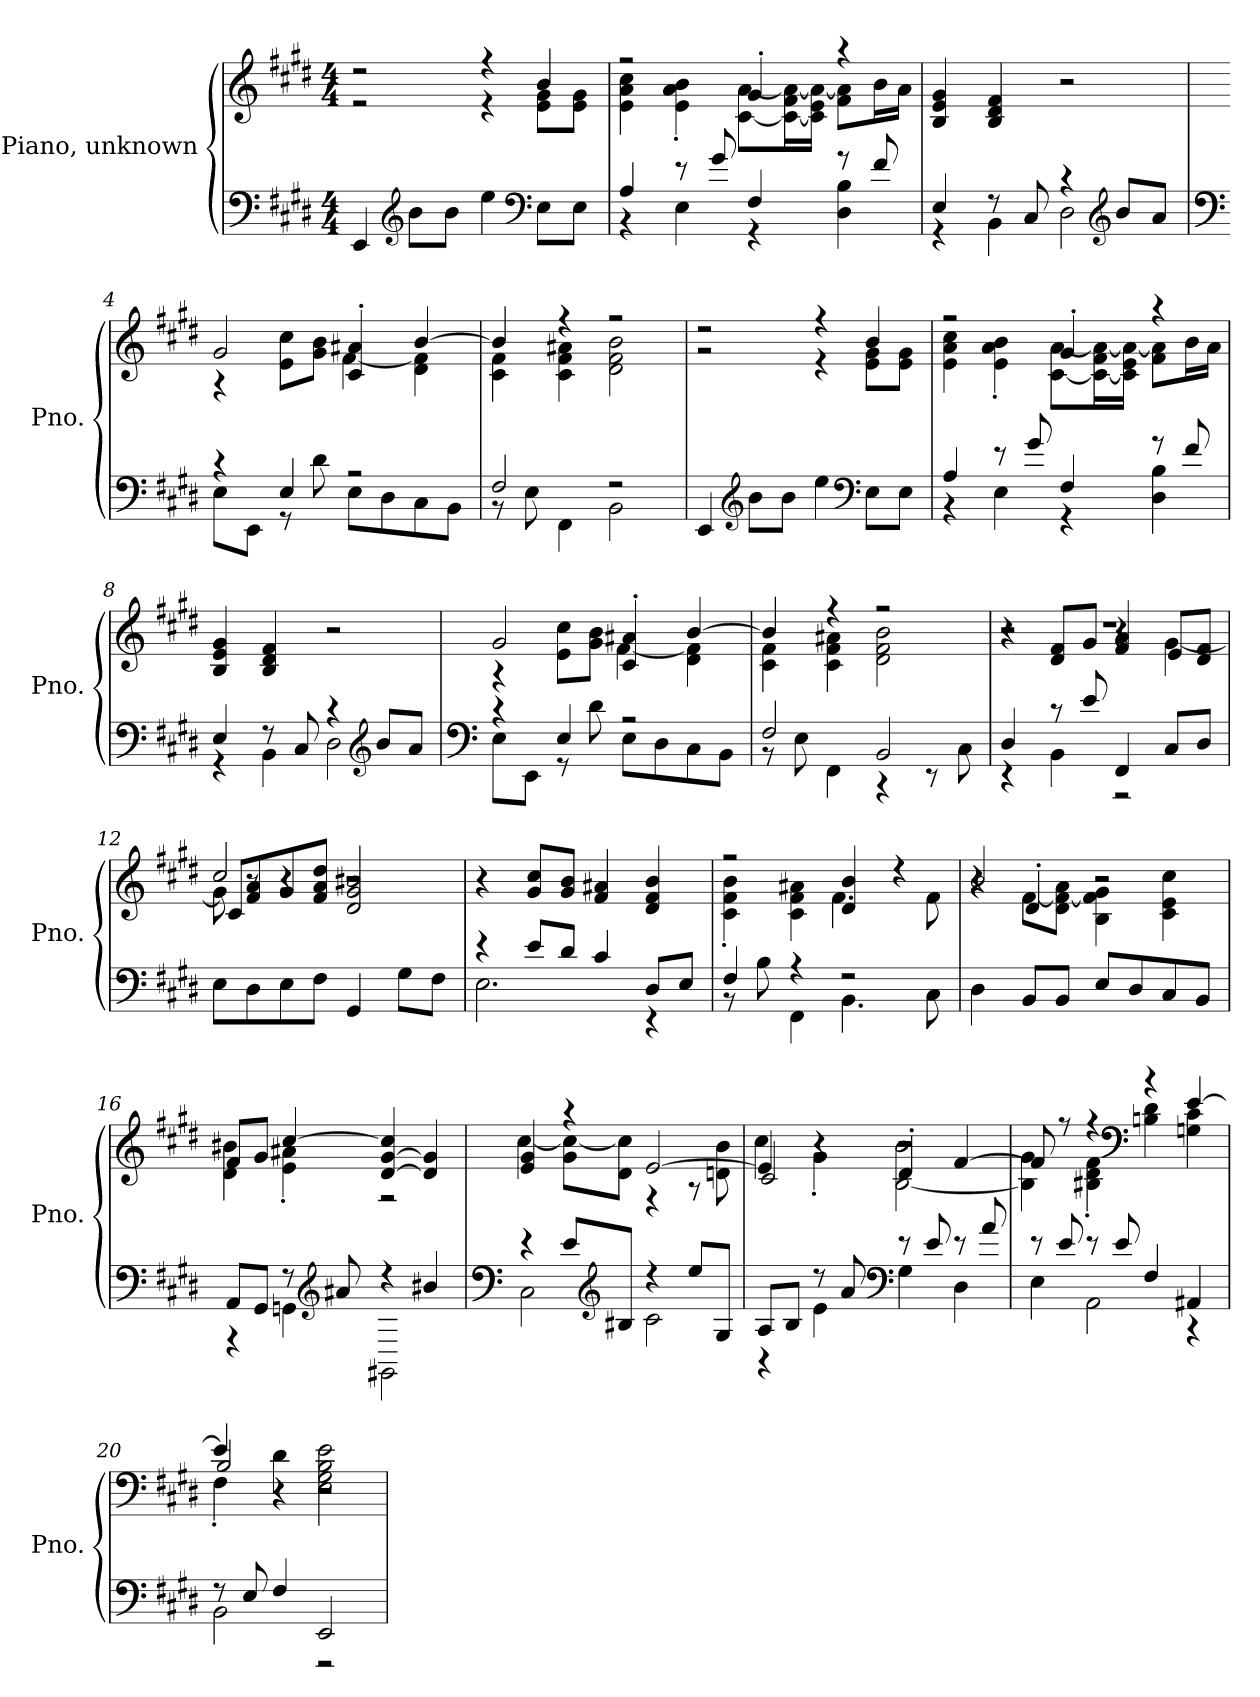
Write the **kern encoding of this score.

**kern	**kern
*part1	*part1
*staff2	*staff1
*I"Piano, unknown	*
*I'Pno.	*
*clefF4	*clefG2
*k[f#c#g#d#]	*k[f#c#g#d#]
*M4/4	*M4/4
*MM120	*MM120
=1	=1
*	*^
4EE/	2r	2r
*clefG2	*	*
8b\L	.	.
8b\J	.	.
4ee\	4r	4r
*clefF4	*	*
8E\L	4b/	8e\ 8g#\L
8E\J	.	8e\ 8g#\J
=2	=2	=2
*^	*	*
4A/	4r	2r	4e\ 4a\ 4cc#\
8r	4E\	.	4e\' 4a\' 4b\'
8g#/	.	.	.
4F#/	4r	4g#'/	[8c#\ [8a\L
.	.	.	16c#\_ 16f#\ 16a\_L
.	.	.	16c#\] 16e\ 16a\_JJ
8r	4D#\ 4B\	4r	8f#\ 8a\]L
8f#/	.	.	16b\L
.	.	.	16a\JJ
*	*	*v	*v
=3	=3	=3
4E/	4r	4B/ 4e/ 4g#/
8r	4BB\	4B/ 4d#/ 4f#/
8C#/	.	.
4r	2D#\	2r
*clefG2	*	*
8b/L	.	.
8a/J	.	.
!!LO:LB:g=z
=4	=4	=4
*clefF4	*	*
*	*	*^
4r	8E\L	2g#/	4r
.	8EE\J	.	.
4E/	8r	.	8e\ 8cc#\L
.	8d#\	.	8g#\ 8b\J
2r	8E\L	4c#/' 4a#X/'	[4f#\
.	8D#\	.	.
.	8C#\	[4b/	4d#\ 4f#\]
.	8BB\J	.	.
=5	=5	=5	=5
2F#/	8r	4b/]	4c#\ 4f#\
.	8E\	.	.
.	4FF#\	4r	4c#\ 4f#\ 4a#X\
2r	2BB\	2r	2d#\ 2f#\ 2b\
*v	*v	*	*
=6	=6	=6
4EE/	2r	2r
*clefG2	*	*
8b\L	.	.
8b\J	.	.
4ee\	4r	4r
*clefF4	*	*
8E\L	4b/	8e\ 8g#\L
8E\J	.	8e\ 8g#\J
=7	=7	=7
*^	*	*
4A/	4r	2r	4e\ 4a\ 4cc#\
8r	4E\	.	4e\' 4a\' 4b\'
8g#/	.	.	.
4F#/	4r	4g#'/	[8c#\ [8a\L
.	.	.	16c#\_ 16f#\ 16a\_L
.	.	.	16c#\] 16e\ 16a\_JJ
8r	4D#\ 4B\	4r	8f#\ 8a\]L
8f#/	.	.	16b\L
.	.	.	16a\JJ
*	*	*v	*v
!!LO:LB:g=z
=8	=8	=8
4E/	4r	4B/ 4e/ 4g#/
8r	4BB\	4B/ 4d#/ 4f#/
8C#/	.	.
4r	2D#\	2r
*clefG2	*	*
8b/L	.	.
8a/J	.	.
=9	=9	=9
*clefF4	*	*
*	*	*^
4r	8E\L	2g#/	4r
.	8EE\J	.	.
4E/	8r	.	8e\ 8cc#\L
.	8d#\	.	8g#\ 8b\J
2r	8E\L	4c#/' 4a#X/'	[4f#\
.	8D#\	.	.
.	8C#\	[4b/	4d#\ 4f#\]
.	8BB\J	.	.
=10	=10	=10	=10
2F#/	8r	4b/]	4c#\ 4f#\
.	8E\	.	.
.	4FF#\	4r	4c#\ 4f#\ 4a#X\
2BB/	4r	2r	2d#\ 2f#\ 2b\
.	8r	.	.
.	8C#\	.	.
=11	=11	=11	=11
*	*	*	*^
4D#/	4r	1r	2r	4r
8r	4BB\	.	.	8d#/ 8f#/L
8e/	.	.	.	8g#/J
4FF#/	2r	.	4r	4f#/ 4a/
8C#/L	.	.	[4g#\	8e/L
8D#/J	.	.	.	8d#/ 8f#/J
*v	*v	*	*	*
!!LO:LB:g=z	!!	!!
=12	=12	=12	=12
8E\L	2cc#/	8g#\]	8c#/L
8D#\	.	8r	8f#/ 8a/
8E\	.	4r	8g#/
8F#\J	.	.	8f#/ 8a/ 8dd#/J
4GG#/	2r	2r	2d#/ 2g#/ 2b#X/
8G#\L	.	.	.
8F#\J	.	.	.
*	*v	*v	*v
=13	=13
*^	*
4r	2.E\	4r
8e/L	.	8g#/ 8cc#/L
8d#/J	.	8g#/ 8b/J
4c#/	.	4f#/ 4a#X/
8D#/L	4r	4d#/ 4f#/ 4b/
8E/J	.	.
=14	=14	=14
*	*	*^
4F#/	8r	2r	4c#\' 4f#\' 4b\'
.	8B\	.	.
4r	4FF#\	.	4c#\ 4f#\ 4a#X\
2r	4.BB\	4d#/ 4b/	4.f#\
.	.	4r	.
.	8C#\	.	8f#\
*v	*v	*	*
=15	=15	=15
*	*	*^
4D#\	2b/	4r	4r
8BB/L	.	[8f#\L	4d#'/
8BB/J	.	8d#\ 8f#\_ 8a\J	.
8E/L	2r	4B\ 4f#\] 4g#\	2r
8D#/	.	.	.
8C#/	.	4c#\ 4e\ 4cc#\	.
8BB/J	.	.	.
*	*	*v	*v
!!LO:LB:g=z
=16	=16	=16
*^	*	*
8AA/L	4r	8f#/L	4d#\ 4b#X\
8GG#/J	.	8g#/J	.
8r	4GGn\	[4cc#/	4e\' 4a#X\'
*clefG2	*	*	*
8a#X/	.	.	.
4r	2GG#X\	[4d#/ [4g#/ 4cc#/]	2r
4b#X/	.	4d#/] 4g#/]	.
=17	=17	=17	=17
*clefF4	*	*	*
4r	2C#\	4e/ 4g#/	[4cc#\
8e/L	.	4r	8g#\ 8cc#\_L
*clefG2	*	*	*
8B#X/J	.	.	8d#\ 8cc#\]J
4r	2c#\	[2e/	4r
8ee/L	.	.	8r
8G#/J	.	.	8dn\ 8b\
=18	=18	=18	=18
*	*	*	*^
8A/L	4r	4e/]	4cc#\	2c#/
8B/J	.	.	.	.
8r	4e\	4r	4g#'\	.
8a/	.	.	.	.
*clefF4	*	*	*	*
8r	4G#\	4d#'/	[2B\ 2b\	2r
8e/	.	.	.	.
8r	4D#\	[4f#/	.	.
8a/	.	.	.	.
*	*	*	*v	*v
!!LO:LB:g=z
=19	=19	=19	=19
8r	4E\	8f#/]	4B\] 4g#\
8e/	.	8r	.
8r	2AA\	4r	4B#X\' 4d#\' 4f#\'
8e/	.	.	.
*	*	*clefF4	*
4F#/	.	4r	4Bn\ 4d#\
4AA#X/	4r	[4e/	4Gn\ 4c#\
=20	=20	=20	=20
*	*	*	*^
8r	2BB\	4e/]	4F#'\	2B/
8E/	.	.	.	.
4F#/	.	4r	4d#\	.
2EE/	2r	2r	2E\ 2G#\ 2B\ 2e\	2r
*v	*v	*	*	*
*	*v	*v	*v
=	=
*-	*-
